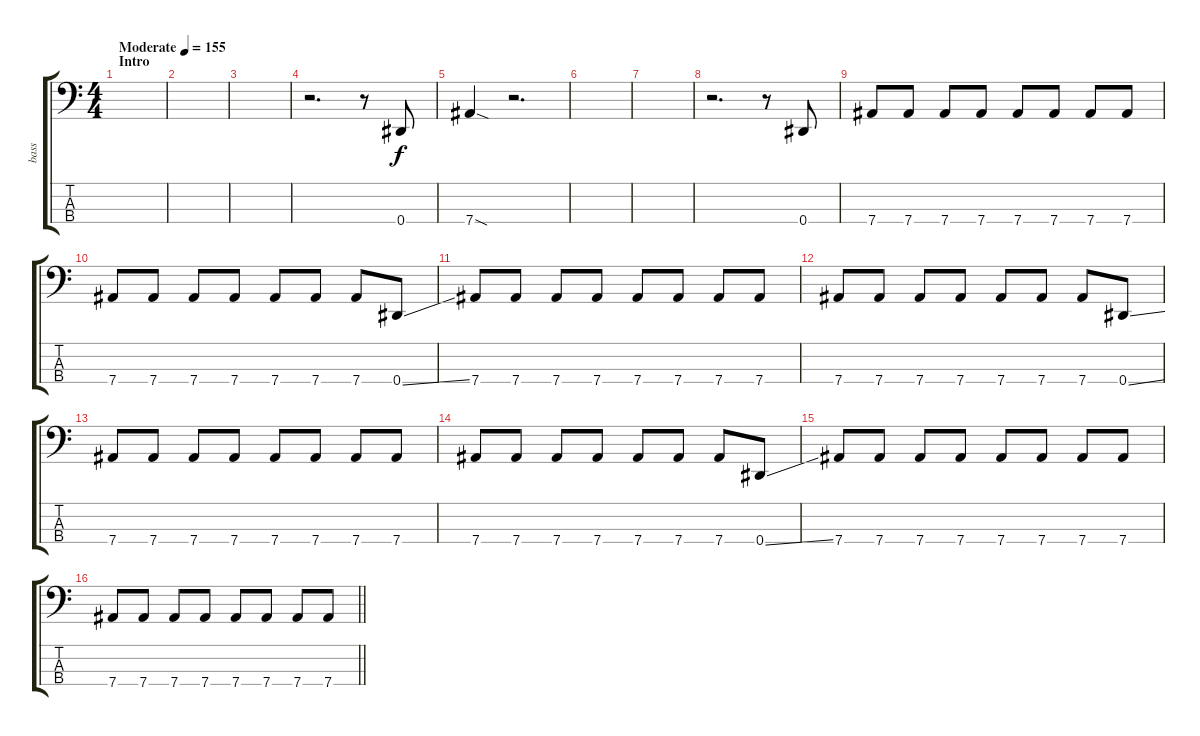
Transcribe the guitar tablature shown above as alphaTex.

\track ("bass" "bass") {instrument electricbassfinger}
\staff {score tabs}
\tuning (Gb2 Db2 Ab1 Eb1) {hide}
\ts (4 4)
\section ("" "Intro")
\tempo (155 "Moderate")
\clef f4
\ks c
|
|
|
r.2{d} r.8 0.4.8 |
7.4{sod}.4 r.2{d} |
|
|
r.2{d} r.8 0.4.8 |
7.4.8 7.4.8 7.4.8 7.4.8 7.4.8 7.4.8 7.4.8 7.4.8 |
7.4.8 7.4.8 7.4.8 7.4.8 7.4.8 7.4.8 7.4.8 0.4{ss}.8 |
7.4.8 7.4.8 7.4.8 7.4.8 7.4.8 7.4.8 7.4.8 7.4.8 |
7.4.8 7.4.8 7.4.8 7.4.8 7.4.8 7.4.8 7.4.8 0.4{ss}.8 |
7.4.8 7.4.8 7.4.8 7.4.8 7.4.8 7.4.8 7.4.8 7.4.8 |
7.4.8 7.4.8 7.4.8 7.4.8 7.4.8 7.4.8 7.4.8 0.4{ss}.8 |
7.4.8 7.4.8 7.4.8 7.4.8 7.4.8 7.4.8 7.4.8 7.4.8 |
\barLineRight lightlight
7.4.8 7.4.8 7.4.8 7.4.8 7.4.8 7.4.8 7.4.8 7.4.8
